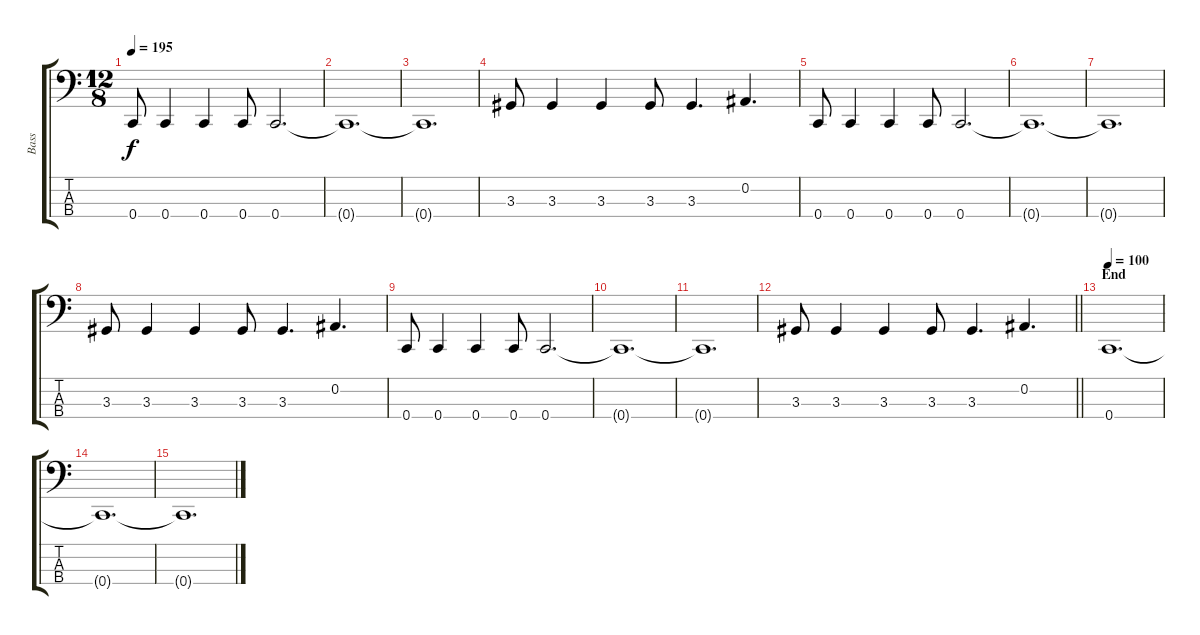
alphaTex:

\track ("Bass" "Bass") {instrument electricbasspick}
\staff {score tabs}
\tuning (Eb2 Bb1 F1 C1) {hide}
\ts (12 8)
\tempo 195
\clef f4
\ks c
0.4.8{dy f} 0.4.4 0.4.4 0.4.8 0.4.2{d} |
0.4{t}.1{d} |
0.4{t}.1{d} |
3.3.8 3.3.4 3.3.4 3.3.8 3.3.4{d} 0.2.4{d} |
0.4.8 0.4.4 0.4.4 0.4.8 0.4.2{d} |
0.4{t}.1{d} |
0.4{t}.1{d} |
3.3.8 3.3.4 3.3.4 3.3.8 3.3.4{d} 0.2.4{d} |
0.4.8 0.4.4 0.4.4 0.4.8 0.4.2{d} |
0.4{t}.1{d} |
0.4{t}.1{d} |
\barLineRight lightlight
3.3.8 3.3.4 3.3.4 3.3.8 3.3.4{d} 0.2.4{d} |
\section ("" "End")
\tempo 100
0.4.1{d} |
0.4{t}.1{d} |
0.4{t}.1{d}
